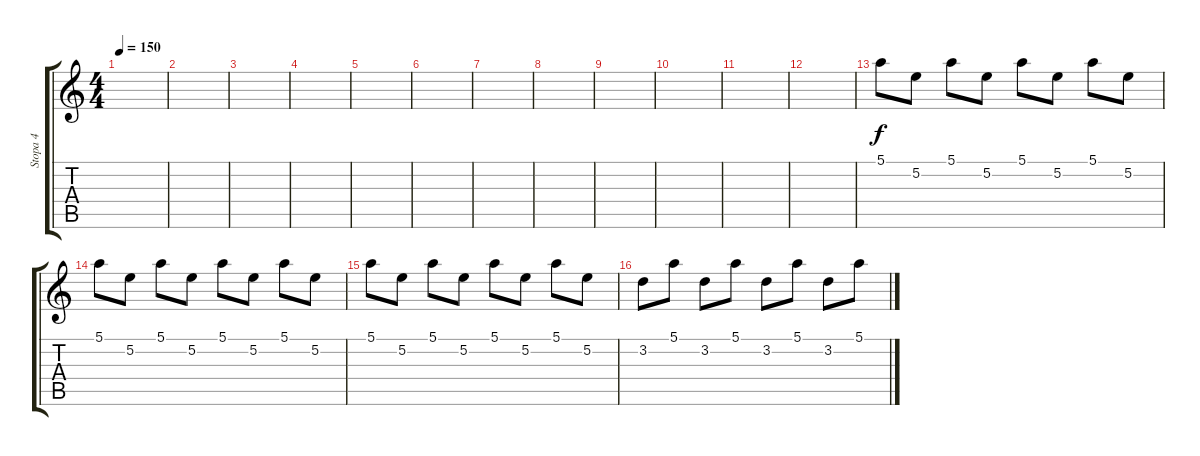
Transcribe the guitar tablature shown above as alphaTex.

\track ("Stopa 4" "Stopa 4") {instrument acousticguitarnylon}
\staff {score tabs}
\tuning (E4 B3 G3 D3 A2 E2) {hide}
\ts (4 4)
\tempo 150
\clef g2
\ks c
|
|
|
|
|
|
|
|
|
|
|
|
5.1.8 5.2.8 5.1.8 5.2.8 5.1.8 5.2.8 5.1.8 5.2.8 |
5.1.8 5.2.8 5.1.8 5.2.8 5.1.8 5.2.8 5.1.8 5.2.8 |
5.1.8 5.2.8 5.1.8 5.2.8 5.1.8 5.2.8 5.1.8 5.2.8 |
3.2.8 5.1.8 3.2.8 5.1.8 3.2.8 5.1.8 3.2.8 5.1.8
